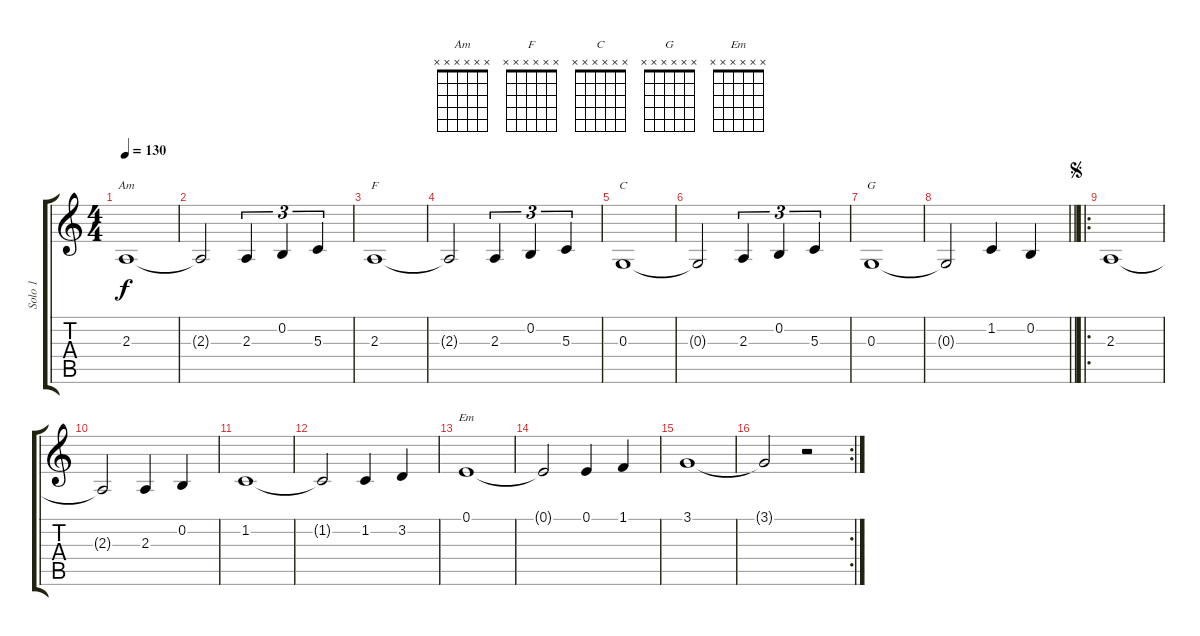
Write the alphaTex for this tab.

\track ("Solo 1" "Solo 1") {instrument drawbarorgan}
\staff {score tabs}
\tuning (E4 B3 G3 D3 A2 E2) {hide}
\chord ("Am" x x x x x x)
\chord ("F" x x x x x x)
\chord ("C" x x x x x x)
\chord ("G" x x x x x x)
\chord ("Em" x x x x x x)
\ts (4 4)
\tempo 130
\clef g2
\ks c
2.3.1{ch "Am" dy f} |
2.3{t}.2 2.3.4{tu (3 2)} 0.2.4{tu (3 2)} 5.3.4{tu (3 2)} |
2.3.1{ch "F"} |
2.3{t}.2 2.3.4{tu (3 2)} 0.2.4{tu (3 2)} 5.3.4{tu (3 2)} |
0.3.1{ch "C"} |
0.3{t}.2 2.3.4{tu (3 2)} 0.2.4{tu (3 2)} 5.3.4{tu (3 2)} |
0.3.1{ch "G"} |
\barLineRight lightlight
0.3{t}.2 1.2.4 0.2.4 |
\ro
\jump segno
2.3.1 |
2.3{t}.2 2.3.4 0.2.4 |
1.2.1 |
1.2{t}.2 1.2.4 3.2.4 |
0.1.1{ch "Em"} |
0.1{t}.2 0.1.4 1.1.4 |
3.1.1 |
\rc 2
3.1{t}.2 r.2
